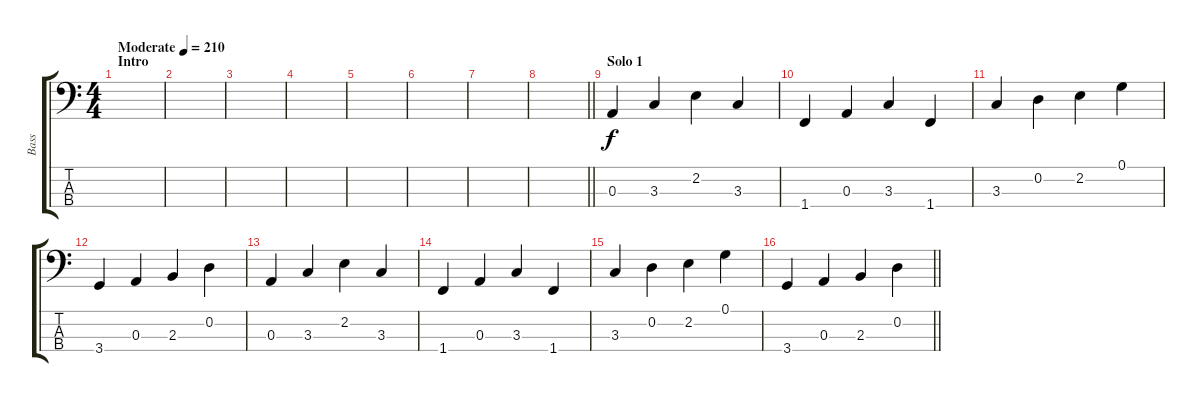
\track ("Bass" "Bass") {instrument electricbassfinger}
\staff {score tabs}
\tuning (G2 D2 A1 E1) {hide}
\ts (4 4)
\section ("" "Intro")
\tempo (210 "Moderate")
\clef f4
\ks c
|
|
|
|
|
|
|
\barLineRight lightlight
|
\section ("" "Solo 1")
0.3.4 3.3.4 2.2.4 3.3.4 |
1.4.4 0.3.4 3.3.4 1.4.4 |
3.3.4 0.2.4 2.2.4 0.1.4 |
3.4.4 0.3.4 2.3.4 0.2.4 |
0.3.4 3.3.4 2.2.4 3.3.4 |
1.4.4 0.3.4 3.3.4 1.4.4 |
3.3.4 0.2.4 2.2.4 0.1.4 |
\barLineRight lightlight
3.4.4 0.3.4 2.3.4 0.2.4
